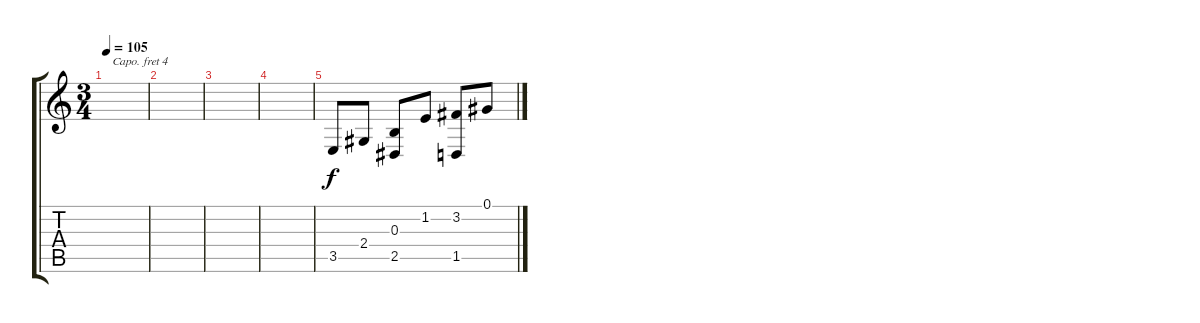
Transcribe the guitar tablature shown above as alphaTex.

\track "" {instrument acousticgrandpiano}
\staff {score tabs}
\capo 4
\tuning (E4 B3 G3 D3 A2 E2) {hide}
\ts (3 4)
\tempo 105
\clef g2
\ks c
|
|
|
|
3.5.8 2.4.8 (0.3 2.5).8 1.2.8 (3.2 1.5).8 0.1.8
